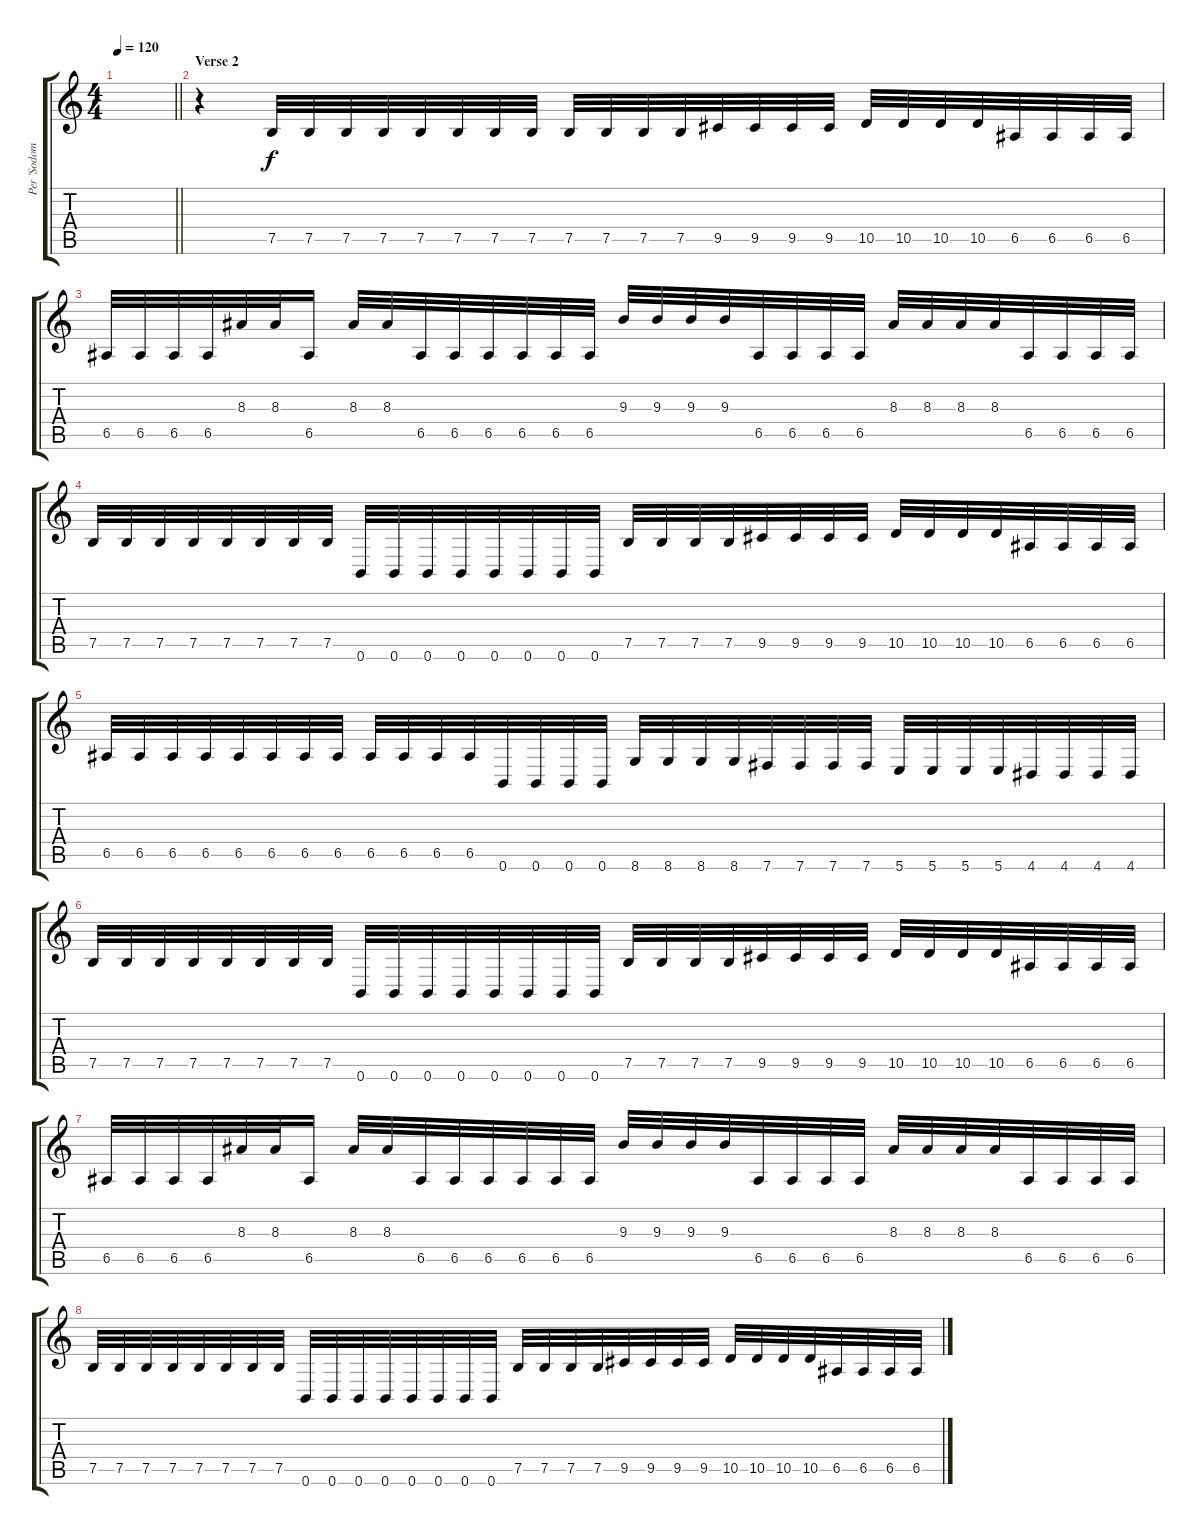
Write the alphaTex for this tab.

\track ("Per 'Sodomizer' Eriksson" "Per 'Sodom") {instrument distortionguitar}
\staff {score tabs}
\tuning (B3 G3 D3 A2 E2 B1) {hide}
\ts (4 4)
\tempo 120
\clef g2
\barLineRight lightlight
\ks c
|
\section ("" "Verse 2")
r.4 7.5.32 7.5.32 7.5.32 7.5.32 7.5.32 7.5.32 7.5.32 7.5.32 7.5.32 7.5.32 7.5.32 7.5.32 9.5.32 9.5.32 9.5.32 9.5.32 10.5.32 10.5.32 10.5.32 10.5.32 6.5.32 6.5.32 6.5.32 6.5.32 |
6.5.32 6.5.32 6.5.32 6.5.32 8.3.32 8.3.32 6.5.16 8.3.32 8.3.32 6.5.32 6.5.32 6.5.32 6.5.32 6.5.32 6.5.32 9.3.32 9.3.32 9.3.32 9.3.32 6.5.32 6.5.32 6.5.32 6.5.32 8.3.32 8.3.32 8.3.32 8.3.32 6.5.32 6.5.32 6.5.32 6.5.32 |
7.5.32 7.5.32 7.5.32 7.5.32 7.5.32 7.5.32 7.5.32 7.5.32 0.6.32 0.6.32 0.6.32 0.6.32 0.6.32 0.6.32 0.6.32 0.6.32 7.5.32 7.5.32 7.5.32 7.5.32 9.5.32 9.5.32 9.5.32 9.5.32 10.5.32 10.5.32 10.5.32 10.5.32 6.5.32 6.5.32 6.5.32 6.5.32 |
6.5.32 6.5.32 6.5.32 6.5.32 6.5.32 6.5.32 6.5.32 6.5.32 6.5.32 6.5.32 6.5.32 6.5.32 0.6.32 0.6.32 0.6.32 0.6.32 8.6.32 8.6.32 8.6.32 8.6.32 7.6.32 7.6.32 7.6.32 7.6.32 5.6.32 5.6.32 5.6.32 5.6.32 4.6.32 4.6.32 4.6.32 4.6.32 |
7.5.32 7.5.32 7.5.32 7.5.32 7.5.32 7.5.32 7.5.32 7.5.32 0.6.32 0.6.32 0.6.32 0.6.32 0.6.32 0.6.32 0.6.32 0.6.32 7.5.32 7.5.32 7.5.32 7.5.32 9.5.32 9.5.32 9.5.32 9.5.32 10.5.32 10.5.32 10.5.32 10.5.32 6.5.32 6.5.32 6.5.32 6.5.32 |
6.5.32 6.5.32 6.5.32 6.5.32 8.3.32 8.3.32 6.5.16 8.3.32 8.3.32 6.5.32 6.5.32 6.5.32 6.5.32 6.5.32 6.5.32 9.3.32 9.3.32 9.3.32 9.3.32 6.5.32 6.5.32 6.5.32 6.5.32 8.3.32 8.3.32 8.3.32 8.3.32 6.5.32 6.5.32 6.5.32 6.5.32 |
7.5.32 7.5.32 7.5.32 7.5.32 7.5.32 7.5.32 7.5.32 7.5.32 0.6.32 0.6.32 0.6.32 0.6.32 0.6.32 0.6.32 0.6.32 0.6.32 7.5.32 7.5.32 7.5.32 7.5.32 9.5.32 9.5.32 9.5.32 9.5.32 10.5.32 10.5.32 10.5.32 10.5.32 6.5.32 6.5.32 6.5.32 6.5.32
